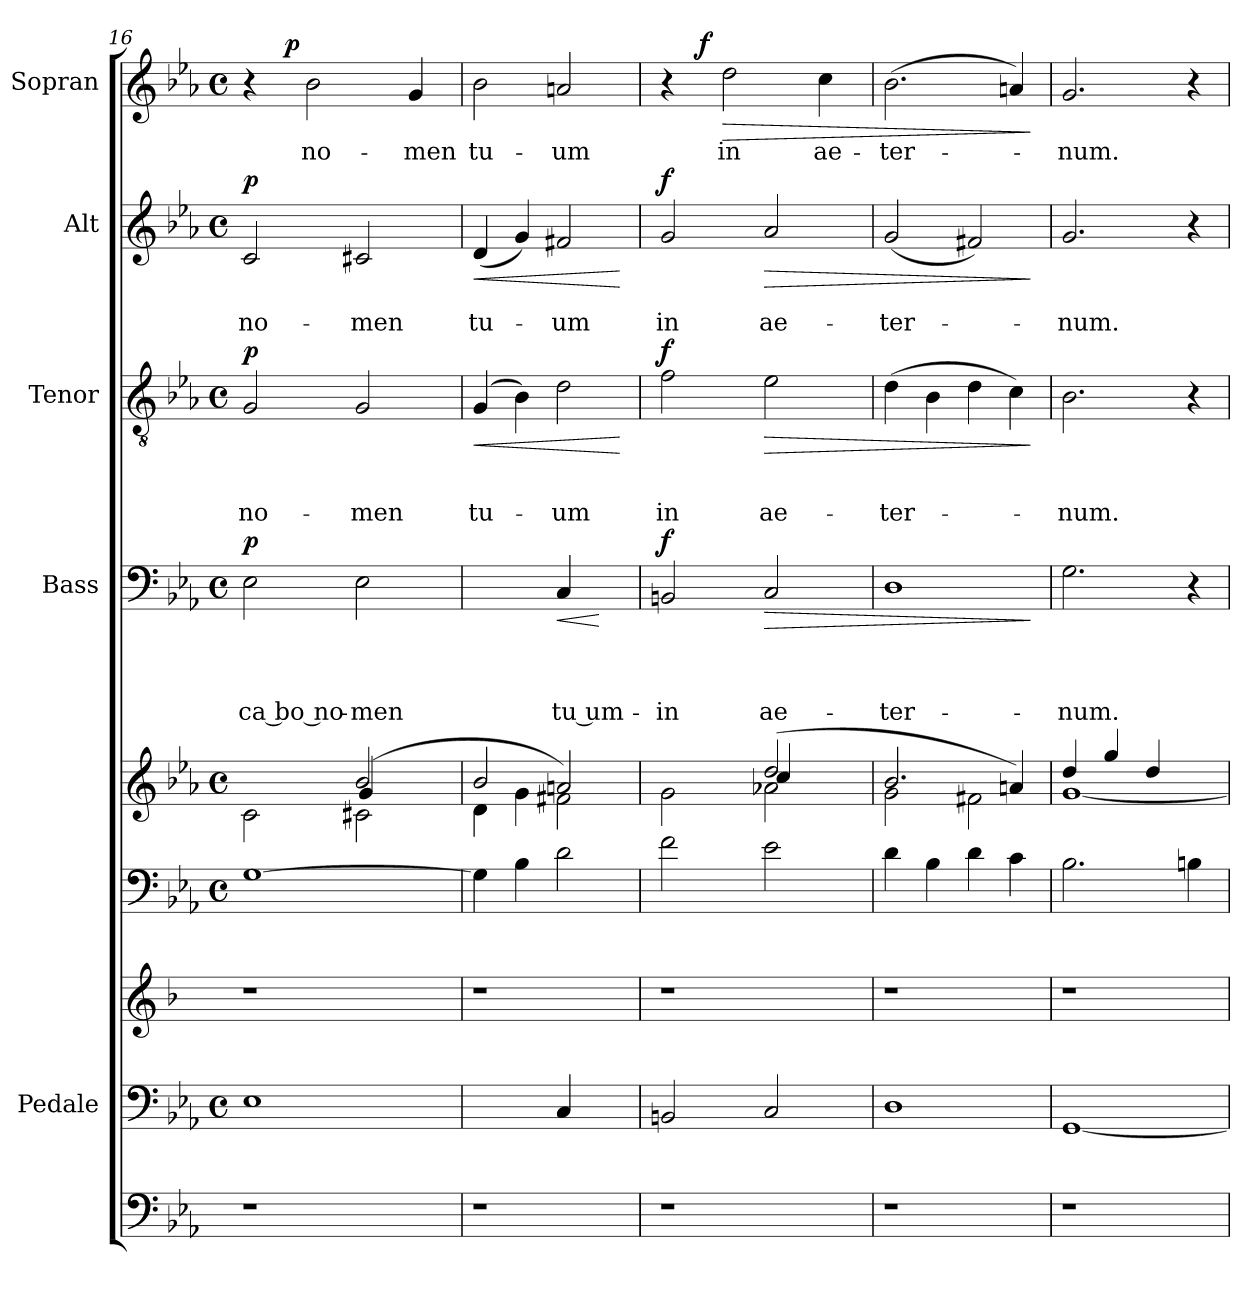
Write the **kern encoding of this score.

**kern	**kern	**kern	**kern	**kern	**kern	**text	**text	**text	**text	**dynam	**kern	**text	**text	**text	**dynam	**kern	**text	**text	**dynam	**kern	**text	**dynam
*part9	*part8	*part7	*part6	*part5	*part4	*part4	*part4	*part4	*part4	*part4	*part3	*part3	*part3	*part3	*part3	*part2	*part2	*part2	*part2	*part1	*part1	*part1
*staff9	*staff8	*staff7	*staff6	*staff5	*staff4	*staff4	*staff4	*staff4	*staff4	*staff4	*staff3	*staff3	*staff3	*staff3	*staff3	*staff2	*staff2	*staff2	*staff2	*staff1	*staff1	*staff1
*	*I"Pedale	*	*	*	*I"Bass	*	*	*	*	*	*I"Tenor	*	*	*	*	*I"Alt	*	*	*	*I"Sopran	*	*
*clefF4	*clefF4	*clefG2	*clefF4	*clefG2	*clefF4	*	*	*	*	*	*clefGv2	*	*	*	*	*clefG2	*	*	*	*clefG2	*	*
*k[b-e-a-]	*k[b-e-a-]	*k[b-]	*k[b-e-a-]	*k[b-e-a-]	*k[b-e-a-]	*	*	*	*	*	*k[b-e-a-]	*	*	*	*	*k[b-e-a-]	*	*	*	*k[b-e-a-]	*	*
*E-:	*E-:	*F:	*E-:	*E-:	*E-:	*	*	*	*	*	*E-:	*	*	*	*	*E-:	*	*	*	*E-:	*	*
*	*M4/4	*	*M4/4	*M4/4	*M4/4	*	*	*	*	*	*M4/4	*	*	*	*	*M4/4	*	*	*	*M4/4	*	*
*	*met(c)	*	*met(c)	*met(c)	*met(c)	*	*	*	*	*	*met(c)	*	*	*	*	*met(c)	*	*	*	*met(c)	*	*
=16	=16	=16	=16	=16	=16	=16	=16	=16	=16	=16	=16	=16	=16	=16	=16	=16	=16	=16	=16	=16	=16	=16
*	*	*	*	*^	*	*	*	*	*	*	*	*	*	*	*	*	*	*	*	*	*	*
*	*	*	*	*	*^	*	*	*	*	*	*	*	*	*	*	*	*	*	*	*	*	*	*
!	!	!	!	!	!	!	!	!	!	!	!LO:LY:b:rj	!LO:DY:a	!	!	!	!LO:LY:b	!LO:DY:a	!	!	!LO:LY:b	!LO:DY:a	!	!	!
*	*	*	*	*	*	*	*	*	*	*	*	*	*	*	*	*	*	*	*	*	*	*^	*	*
1r	1E-	1r	[>1G	2c\	2ryy	2ryy	2E-\	.	.	.	-ca bo no-	p	2G/	.	.	-no-	p	2c/	.	no-	p	4r	8.ryy	.	.
!	!	!	!	!	!	!	!	!	!	!	!	!	!	!	!	!	!	!	!	!	!	!	!	!	!LO:DY:a
.	.	.	.	.	.	.	.	.	.	.	.	.	.	.	.	.	.	.	.	.	.	.	2ryy	.	p
!	!	!	!	!	!	!	!	!	!	!	!	!	!	!	!	!	!	!	!	!	!	!	!	!LO:LY:b	!
.	.	.	.	.	.	.	.	.	.	.	.	.	.	.	.	.	.	.	.	.	.	2b-\	.	no-	.
!	!	!	!	!	!	!	!	!	!	!	!LO:LY:b	!	!	!	!	!LO:LY:b	!	!	!	!LO:LY:b	!	!	!	!	!
.	.	.	.	(2b-/	2c#X\	4g/	2E-\	.	.	.	-men	.	2G/	.	.	-men	.	2c#X/	.	-men	.	.	.	.	.
.	.	.	.	.	.	.	.	.	.	.	.	.	.	.	.	.	.	.	.	.	.	.	4ryy	.	.
!	!	!	!	!	!	!	!	!	!	!	!	!	!	!	!	!	!	!	!	!	!	!	!	!LO:LY:b	!
.	.	.	.	.	.	4ryy	.	.	.	.	.	.	.	.	.	.	.	.	.	.	.	4g/	.	-men	.
.	.	.	.	.	.	.	.	.	.	.	.	.	.	.	.	.	.	.	.	.	.	.	16ryy	.	.
=17	=17	=17	=17	=17	=17	=17	=17	=17	=17	=17	=17	=17	=17	=17	=17	=17	=17	=17	=17	=17	=17	=17	=17	=17	=17
!	!	!	!	!	!	!	!	!	!	!	!	!	!	!	!	!LO:LY:b	!LO:HP:b	!	!	!LO:LY:b	!LO:HP:b	!	!	!LO:LY:b	!
*	*	*	*	*	*v	*v	*	*	*	*	*	*	*	*	*	*	*	*	*	*	*	*v	*v	*	*
1r	2ryy	1r	4G\]	2b-/	4d\	2ryy	.	.	.	.	.	(4G/	.	.	tu-	<	(<4d/	.	tu-	<	2b-\	tu-	.
.	.	.	4B-\	.	4g\	.	.	.	.	.	.	4B-\)	.	.	.	.	4g/)	.	.	.	.	.	.
!	!	!	!	!	!	!	!	!	!	!LO:LY:b:rj	!LO:HP:b	!	!	!	!LO:LY:b	!	!	!	!LO:LY:b	!	!	!LO:LY:b	!
.	4C/	.	2d\	2an/)	2f#X\	4C/	.	.	.	tu um-	<	2d\	.	.	-um	.	2f#X/	.	-um	.	2an/	-um	.
.	4ryy	.	.	.	.	4ryy	.	.	.	.	[	.	.	.	.	.	.	.	.	.	.	.	.
*	*	*	*	*v	*v	*	*	*	*	*	*	*	*	*	*	*	*	*	*	*	*	*	*
.	.	.	.	.	.	.	.	.	.	.	.	.	.	.	[	.	.	.	[	.	.	.
=18	=18	=18	=18	=18	=18	=18	=18	=18	=18	=18	=18	=18	=18	=18	=18	=18	=18	=18	=18	=18	=18	=18
*	*	*	*	*^	*	*	*	*	*	*	*	*	*	*	*	*	*	*	*	*	*	*
*	*	*	*	*	*^	*	*	*	*	*	*	*	*	*	*	*	*	*	*	*	*	*	*
!	!	!	!	!	!	!	!	!	!	!	!LO:LY:b	!LO:DY:a	!	!	!	!LO:LY:b	!LO:DY:a	!	!	!LO:LY:b	!LO:DY:a	!	!	!
*	*	*	*	*	*	*	*	*	*	*	*	*	*	*	*	*	*	*	*	*	*	*^	*	*
1r	2BBn/	1r	2f\	2g\	2ryy	2ryy	2BBn/	.	.	.	-in	f	2f\	.	.	in	f	2g/	.	in	f	4r	8ryy	.	.
.	.	.	.	.	.	.	.	.	.	.	.	.	.	.	.	.	.	.	.	.	.	.	32ryy	.	.
!	!	!	!	!	!	!	!	!	!	!	!	!	!	!	!	!	!	!	!	!	!	!	!	!	!LO:DY:a
.	.	.	.	.	.	.	.	.	.	.	.	.	.	.	.	.	.	.	.	.	.	.	2ryy	.	f
!	!	!	!	!	!	!	!	!	!	!	!	!	!	!	!	!	!	!	!	!	!	!	!	!LO:LY:b	!LO:HP:b
.	.	.	.	.	.	.	.	.	.	.	.	.	.	.	.	.	.	.	.	.	.	2dd\	.	in	>
!	!	!	!	!	!	!	!	!	!	!	!LO:LY:b	!LO:HP:b	!	!	!	!LO:LY:b	!LO:HP:b	!	!	!LO:LY:b	!LO:HP:b	!	!	!	!
.	2C/	.	2e-\	(2dd/	2a-X\	4cc/	2C/	.	.	.	ae-	>	2e-\	.	.	ae-	>	2a-/	.	ae-	>	.	.	.	.
.	.	.	.	.	.	.	.	.	.	.	.	.	.	.	.	.	.	.	.	.	.	.	4ryy	.	.
!	!	!	!	!	!	!	!	!	!	!	!	!	!	!	!	!	!	!	!	!	!	!	!	!LO:LY:b	!
.	.	.	.	.	.	4ryy	.	.	.	.	.	.	.	.	.	.	.	.	.	.	.	4cc\	.	ae-	.
.	.	.	.	.	.	.	.	.	.	.	.	.	.	.	.	.	.	.	.	.	.	.	16.ryy	.	.
=19	=19	=19	=19	=19	=19	=19	=19	=19	=19	=19	=19	=19	=19	=19	=19	=19	=19	=19	=19	=19	=19	=19	=19	=19	=19
!	!	!	!	!	!	!	!	!	!	!	!LO:LY:b	!	!	!	!	!LO:LY:b	!	!	!	!LO:LY:b	!	!	!	!LO:LY:b	!
*	*	*	*	*	*v	*v	*	*	*	*	*	*	*	*	*	*	*	*	*	*	*	*v	*v	*	*
1r	1D	1r	4d\	2g\	2.b-/	1D	.	.	.	-ter-	.	(>4d\	.	.	-ter-	.	(<2g/	.	-ter-	.	(>2.b-\	-ter-	.
.	.	.	4B-\	.	.	.	.	.	.	.	.	4B-\	.	.	.	.	.	.	.	.	.	.	.
.	.	.	4d\	2f#X\	.	.	.	.	.	.	.	4d\	.	.	.	.	2f#X/)	.	.	.	.	.	.
.	.	.	4c\	.	4an/)	.	.	.	.	.	.	4c\)	.	.	.	.	.	.	.	.	4an/)	.	.
*	*	*	*	*v	*v	*	*	*	*	*	*	*	*	*	*	*	*	*	*	*	*	*	*
.	.	.	.	.	.	.	.	.	.	]	.	.	.	.	]	.	.	.	]	.	.	]
=20	=20	=20	=20	=20	=20	=20	=20	=20	=20	=20	=20	=20	=20	=20	=20	=20	=20	=20	=20	=20	=20	=20
*	*	*	*	*^	*	*	*	*	*	*	*	*	*	*	*	*	*	*	*	*	*	*
!	!	!	!	!	!	!	!	!	!	!LO:LY:b	!	!	!	!	!LO:LY:b	!	!	!	!LO:LY:b	!	!	!LO:LY:b	!
1r	[<1GG	1r	2.B-\	4dd/	[<1g	2.G\	.	.	.	-num.	.	2.B-\	.	.	-num.	.	2.g/	.	-num.	.	2.g/	-num.	.
.	.	.	.	4gg/	.	.	.	.	.	.	.	.	.	.	.	.	.	.	.	.	.	.	.
.	.	.	.	4dd/	.	.	.	.	.	.	.	.	.	.	.	.	.	.	.	.	.	.	.
.	.	.	4Bn\	4ryy	.	4r	.	.	.	.	.	4r	.	.	.	.	4r	.	.	.	4r	.	.
*	*	*	*	*v	*v	*	*	*	*	*	*	*	*	*	*	*	*	*	*	*	*	*	*
=	=	=	=	=	=	=	=	=	=	=	=	=	=	=	=	=	=	=	=	=	=	=
*-	*-	*-	*-	*-	*-	*-	*-	*-	*-	*-	*-	*-	*-	*-	*-	*-	*-	*-	*-	*-	*-	*-
